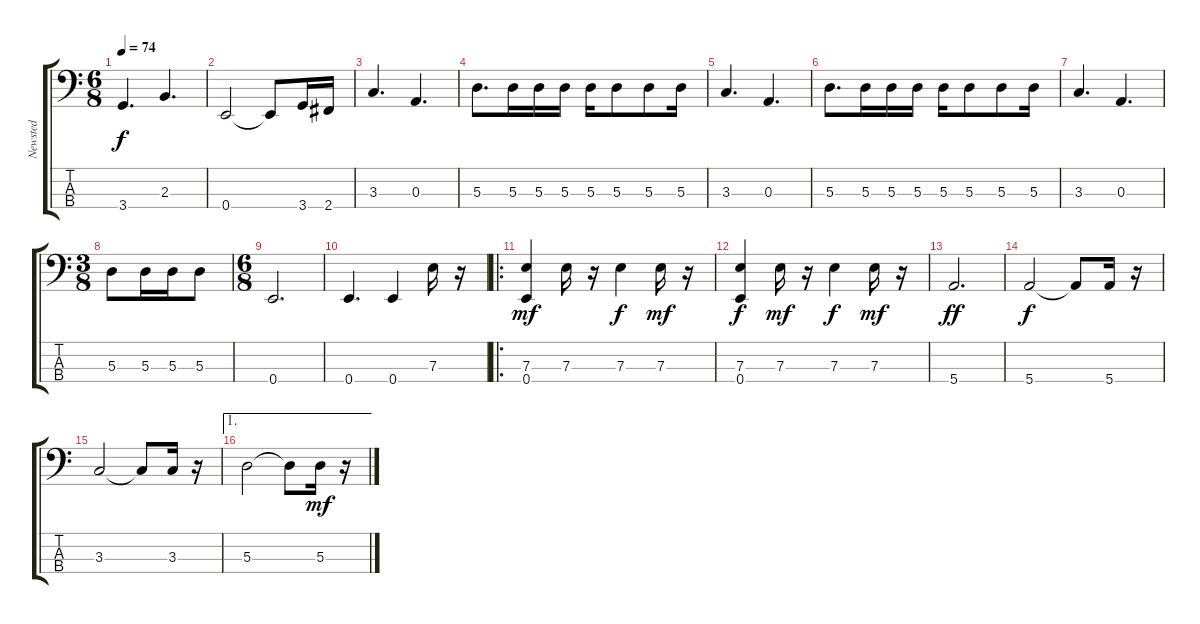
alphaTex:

\track ("Newsted" "Newsted") {instrument electricbassfinger}
\staff {score tabs}
\tuning (G2 D2 A1 E1) {hide}
\ts (6 8)
\tempo 74
\clef f4
\ks c
3.4.4{d dy f} 2.3.4{d} |
0.4.2 0.4{t}.8 3.4.16 2.4.16 |
3.3.4{d} 0.3.4{d} |
5.3.8{d} 5.3.16 5.3.16 5.3.16 5.3.16 5.3.8 5.3.8 5.3.16 |
3.3.4{d} 0.3.4{d} |
5.3.8{d} 5.3.16 5.3.16 5.3.16 5.3.16 5.3.8 5.3.8 5.3.16 |
3.3.4{d} 0.3.4{d} |
\ts (3 8)
5.3.8 5.3.16 5.3.16 5.3.8 |
\ts (6 8)
0.4.2{d} |
0.4.4{d} 0.4.4 7.3.16 r.16 |
\ro
(7.3 0.4).4{dy mf} 7.3.16 r.16 7.3.4{dy f} 7.3.16{dy mf} r.16 |
(7.3 0.4).4{dy f} 7.3.16{dy mf} r.16 7.3.4{dy f} 7.3.16{dy mf} r.16 |
5.4.2{d dy ff} |
5.4.2{dy f} 5.4{t}.8 5.4.16 r.16 |
3.3.2 3.3{t}.8 3.3.16 r.16 |
\ae 1
5.3.2 5.3{t}.8 5.3.16{dy mf} r.16
